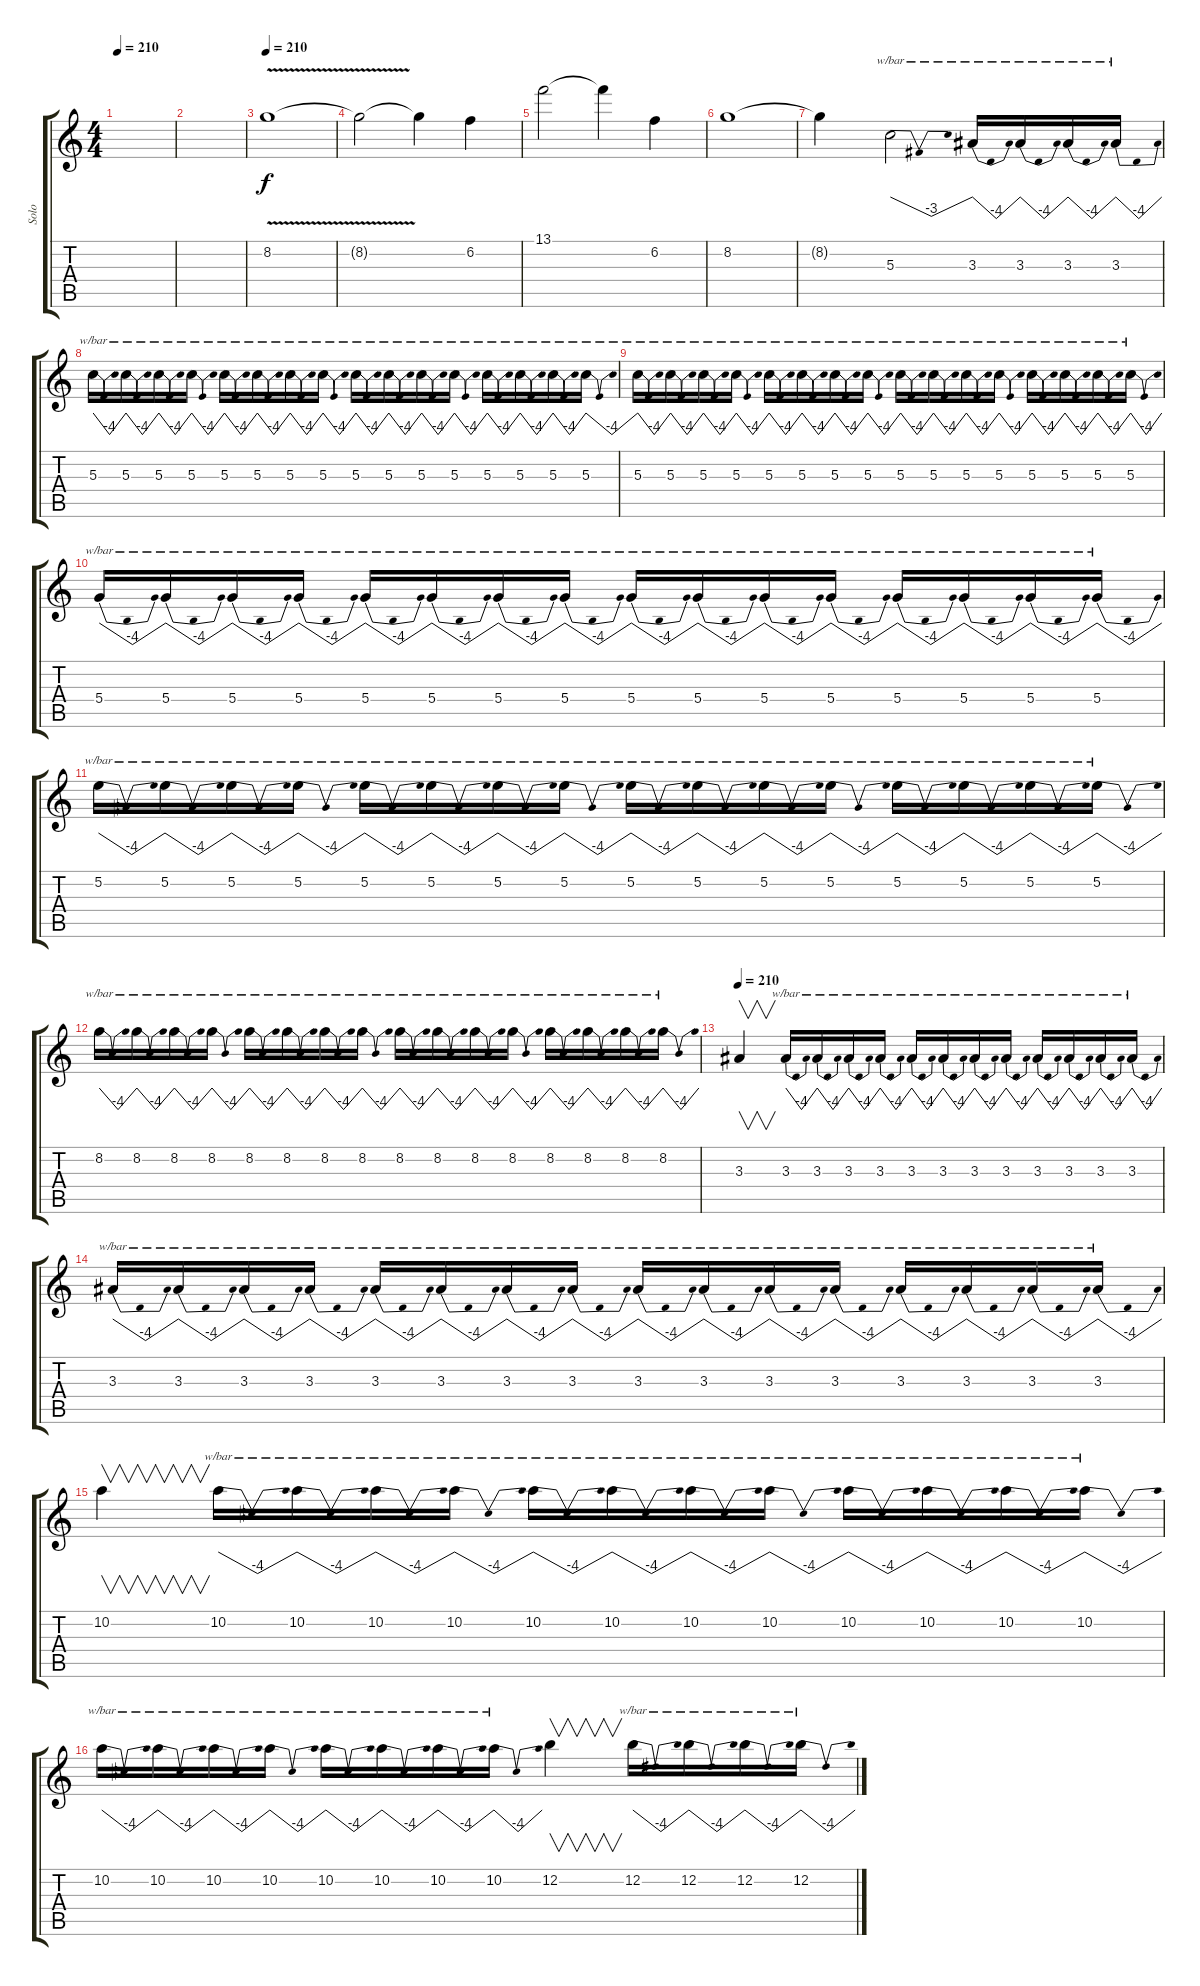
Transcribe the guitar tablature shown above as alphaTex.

\track ("Solo" "Solo") {instrument overdrivenguitar}
\staff {score tabs}
\tuning (E4 B3 G3 D3 A2 E2) {hide}
\ts (4 4)
\tempo 210
\clef g2
\ks c
|
|
\tempo 210
8.2{v}.1 |
8.2{t}.2 8.2{t}.4 6.2.4 |
13.1.2 13.1{t}.4 6.2.4 |
8.2.1 |
8.2{t}.4 5.3.2{tbe (dip default 0 0 30 -12 60 0)} 3.3.16{tbe (dip default 0 0 30 -16 60 0)} 3.3.16{tbe (dip default 0 0 30 -16 60 0)} 3.3.16{tbe (dip default 0 0 30 -16 60 0)} 3.3.16{tbe (dip default 0 0 30 -16 60 0)} |
5.3.16{tbe (dip default 0 0 30 -16 60 0)} 5.3.16{tbe (dip default 0 0 30 -16 60 0)} 5.3.16{tbe (dip default 0 0 30 -16 60 0)} 5.3.16{tbe (dip default 0 0 30 -16 60 0)} 5.3.16{tbe (dip default 0 0 30 -16 60 0)} 5.3.16{tbe (dip default 0 0 30 -16 60 0)} 5.3.16{tbe (dip default 0 0 30 -16 60 0)} 5.3.16{tbe (dip default 0 0 30 -16 60 0)} 5.3.16{tbe (dip default 0 0 30 -16 60 0)} 5.3.16{tbe (dip default 0 0 30 -16 60 0)} 5.3.16{tbe (dip default 0 0 30 -16 60 0)} 5.3.16{tbe (dip default 0 0 30 -16 60 0)} 5.3.16{tbe (dip default 0 0 30 -16 60 0)} 5.3.16{tbe (dip default 0 0 30 -16 60 0)} 5.3.16{tbe (dip default 0 0 30 -16 60 0)} 5.3.16{tbe (dip default 0 0 30 -16 60 0)} |
5.3.16{tbe (dip default 0 0 30 -16 60 0)} 5.3.16{tbe (dip default 0 0 30 -16 60 0)} 5.3.16{tbe (dip default 0 0 30 -16 60 0)} 5.3.16{tbe (dip default 0 0 30 -16 60 0)} 5.3.16{tbe (dip default 0 0 30 -16 60 0)} 5.3.16{tbe (dip default 0 0 30 -16 60 0)} 5.3.16{tbe (dip default 0 0 30 -16 60 0)} 5.3.16{tbe (dip default 0 0 30 -16 60 0)} 5.3.16{tbe (dip default 0 0 30 -16 60 0)} 5.3.16{tbe (dip default 0 0 30 -16 60 0)} 5.3.16{tbe (dip default 0 0 30 -16 60 0)} 5.3.16{tbe (dip default 0 0 30 -16 60 0)} 5.3.16{tbe (dip default 0 0 30 -16 60 0)} 5.3.16{tbe (dip default 0 0 30 -16 60 0)} 5.3.16{tbe (dip default 0 0 30 -16 60 0)} 5.3.16{tbe (dip default 0 0 30 -16 60 0)} |
5.4.16{tbe (dip default 0 0 30 -16 60 0)} 5.4.16{tbe (dip default 0 0 30 -16 60 0)} 5.4.16{tbe (dip default 0 0 30 -16 60 0)} 5.4.16{tbe (dip default 0 0 30 -16 60 0)} 5.4.16{tbe (dip default 0 0 30 -16 60 0)} 5.4.16{tbe (dip default 0 0 30 -16 60 0)} 5.4.16{tbe (dip default 0 0 30 -16 60 0)} 5.4.16{tbe (dip default 0 0 30 -16 60 0)} 5.4.16{tbe (dip default 0 0 30 -16 60 0)} 5.4.16{tbe (dip default 0 0 30 -16 60 0)} 5.4.16{tbe (dip default 0 0 30 -16 60 0)} 5.4.16{tbe (dip default 0 0 30 -16 60 0)} 5.4.16{tbe (dip default 0 0 30 -16 60 0)} 5.4.16{tbe (dip default 0 0 30 -16 60 0)} 5.4.16{tbe (dip default 0 0 30 -16 60 0)} 5.4.16{tbe (dip default 0 0 30 -16 60 0)} |
5.2.16{tbe (dip default 0 0 30 -16 60 0)} 5.2.16{tbe (dip default 0 0 30 -16 60 0)} 5.2.16{tbe (dip default 0 0 30 -16 60 0)} 5.2.16{tbe (dip default 0 0 30 -16 60 0)} 5.2.16{tbe (dip default 0 0 30 -16 60 0)} 5.2.16{tbe (dip default 0 0 30 -16 60 0)} 5.2.16{tbe (dip default 0 0 30 -16 60 0)} 5.2.16{tbe (dip default 0 0 30 -16 60 0)} 5.2.16{tbe (dip default 0 0 30 -16 60 0)} 5.2.16{tbe (dip default 0 0 30 -16 60 0)} 5.2.16{tbe (dip default 0 0 30 -16 60 0)} 5.2.16{tbe (dip default 0 0 30 -16 60 0)} 5.2.16{tbe (dip default 0 0 30 -16 60 0)} 5.2.16{tbe (dip default 0 0 30 -16 60 0)} 5.2.16{tbe (dip default 0 0 30 -16 60 0)} 5.2.16{tbe (dip default 0 0 30 -16 60 0)} |
8.2.16{tbe (dip default 0 0 30 -16 60 0)} 8.2.16{tbe (dip default 0 0 30 -16 60 0)} 8.2.16{tbe (dip default 0 0 30 -16 60 0)} 8.2.16{tbe (dip default 0 0 30 -16 60 0)} 8.2.16{tbe (dip default 0 0 30 -16 60 0)} 8.2.16{tbe (dip default 0 0 30 -16 60 0)} 8.2.16{tbe (dip default 0 0 30 -16 60 0)} 8.2.16{tbe (dip default 0 0 30 -16 60 0)} 8.2.16{tbe (dip default 0 0 30 -16 60 0)} 8.2.16{tbe (dip default 0 0 30 -16 60 0)} 8.2.16{tbe (dip default 0 0 30 -16 60 0)} 8.2.16{tbe (dip default 0 0 30 -16 60 0)} 8.2.16{tbe (dip default 0 0 30 -16 60 0)} 8.2.16{tbe (dip default 0 0 30 -16 60 0)} 8.2.16{tbe (dip default 0 0 30 -16 60 0)} 8.2.16{tbe (dip default 0 0 30 -16 60 0)} |
\tempo 210
3.3.4{v} 3.3.16{tbe (dip default 0 0 30 -16 60 0)} 3.3.16{tbe (dip default 0 0 30 -16 60 0)} 3.3.16{tbe (dip default 0 0 30 -16 60 0)} 3.3.16{tbe (dip default 0 0 30 -16 60 0)} 3.3.16{tbe (dip default 0 0 30 -16 60 0)} 3.3.16{tbe (dip default 0 0 30 -16 60 0)} 3.3.16{tbe (dip default 0 0 30 -16 60 0)} 3.3.16{tbe (dip default 0 0 30 -16 60 0)} 3.3.16{tbe (dip default 0 0 30 -16 60 0)} 3.3.16{tbe (dip default 0 0 30 -16 60 0)} 3.3.16{tbe (dip default 0 0 30 -16 60 0)} 3.3.16{tbe (dip default 0 0 30 -16 60 0)} |
3.3.16{tbe (dip default 0 0 30 -16 60 0)} 3.3.16{tbe (dip default 0 0 30 -16 60 0)} 3.3.16{tbe (dip default 0 0 30 -16 60 0)} 3.3.16{tbe (dip default 0 0 30 -16 60 0)} 3.3.16{tbe (dip default 0 0 30 -16 60 0)} 3.3.16{tbe (dip default 0 0 30 -16 60 0)} 3.3.16{tbe (dip default 0 0 30 -16 60 0)} 3.3.16{tbe (dip default 0 0 30 -16 60 0)} 3.3.16{tbe (dip default 0 0 30 -16 60 0)} 3.3.16{tbe (dip default 0 0 30 -16 60 0)} 3.3.16{tbe (dip default 0 0 30 -16 60 0)} 3.3.16{tbe (dip default 0 0 30 -16 60 0)} 3.3.16{tbe (dip default 0 0 30 -16 60 0)} 3.3.16{tbe (dip default 0 0 30 -16 60 0)} 3.3.16{tbe (dip default 0 0 30 -16 60 0)} 3.3.16{tbe (dip default 0 0 30 -16 60 0)} |
10.2.4{v} 10.2.16{tbe (dip default 0 0 30 -16 60 0)} 10.2.16{tbe (dip default 0 0 30 -16 60 0)} 10.2.16{tbe (dip default 0 0 30 -16 60 0)} 10.2.16{tbe (dip default 0 0 30 -16 60 0)} 10.2.16{tbe (dip default 0 0 30 -16 60 0)} 10.2.16{tbe (dip default 0 0 30 -16 60 0)} 10.2.16{tbe (dip default 0 0 30 -16 60 0)} 10.2.16{tbe (dip default 0 0 30 -16 60 0)} 10.2.16{tbe (dip default 0 0 30 -16 60 0)} 10.2.16{tbe (dip default 0 0 30 -16 60 0)} 10.2.16{tbe (dip default 0 0 30 -16 60 0)} 10.2.16{tbe (dip default 0 0 30 -16 60 0)} |
10.2.16{tbe (dip default 0 0 30 -16 60 0)} 10.2.16{tbe (dip default 0 0 30 -16 60 0)} 10.2.16{tbe (dip default 0 0 30 -16 60 0)} 10.2.16{tbe (dip default 0 0 30 -16 60 0)} 10.2.16{tbe (dip default 0 0 30 -16 60 0)} 10.2.16{tbe (dip default 0 0 30 -16 60 0)} 10.2.16{tbe (dip default 0 0 30 -16 60 0)} 10.2.16{tbe (dip default 0 0 30 -16 60 0)} 12.2.4{v} 12.2.16{tbe (dip default 0 0 30 -16 60 0)} 12.2.16{tbe (dip default 0 0 30 -16 60 0)} 12.2.16{tbe (dip default 0 0 30 -16 60 0)} 12.2.16{tbe (dip default 0 0 30 -16 60 0)}
